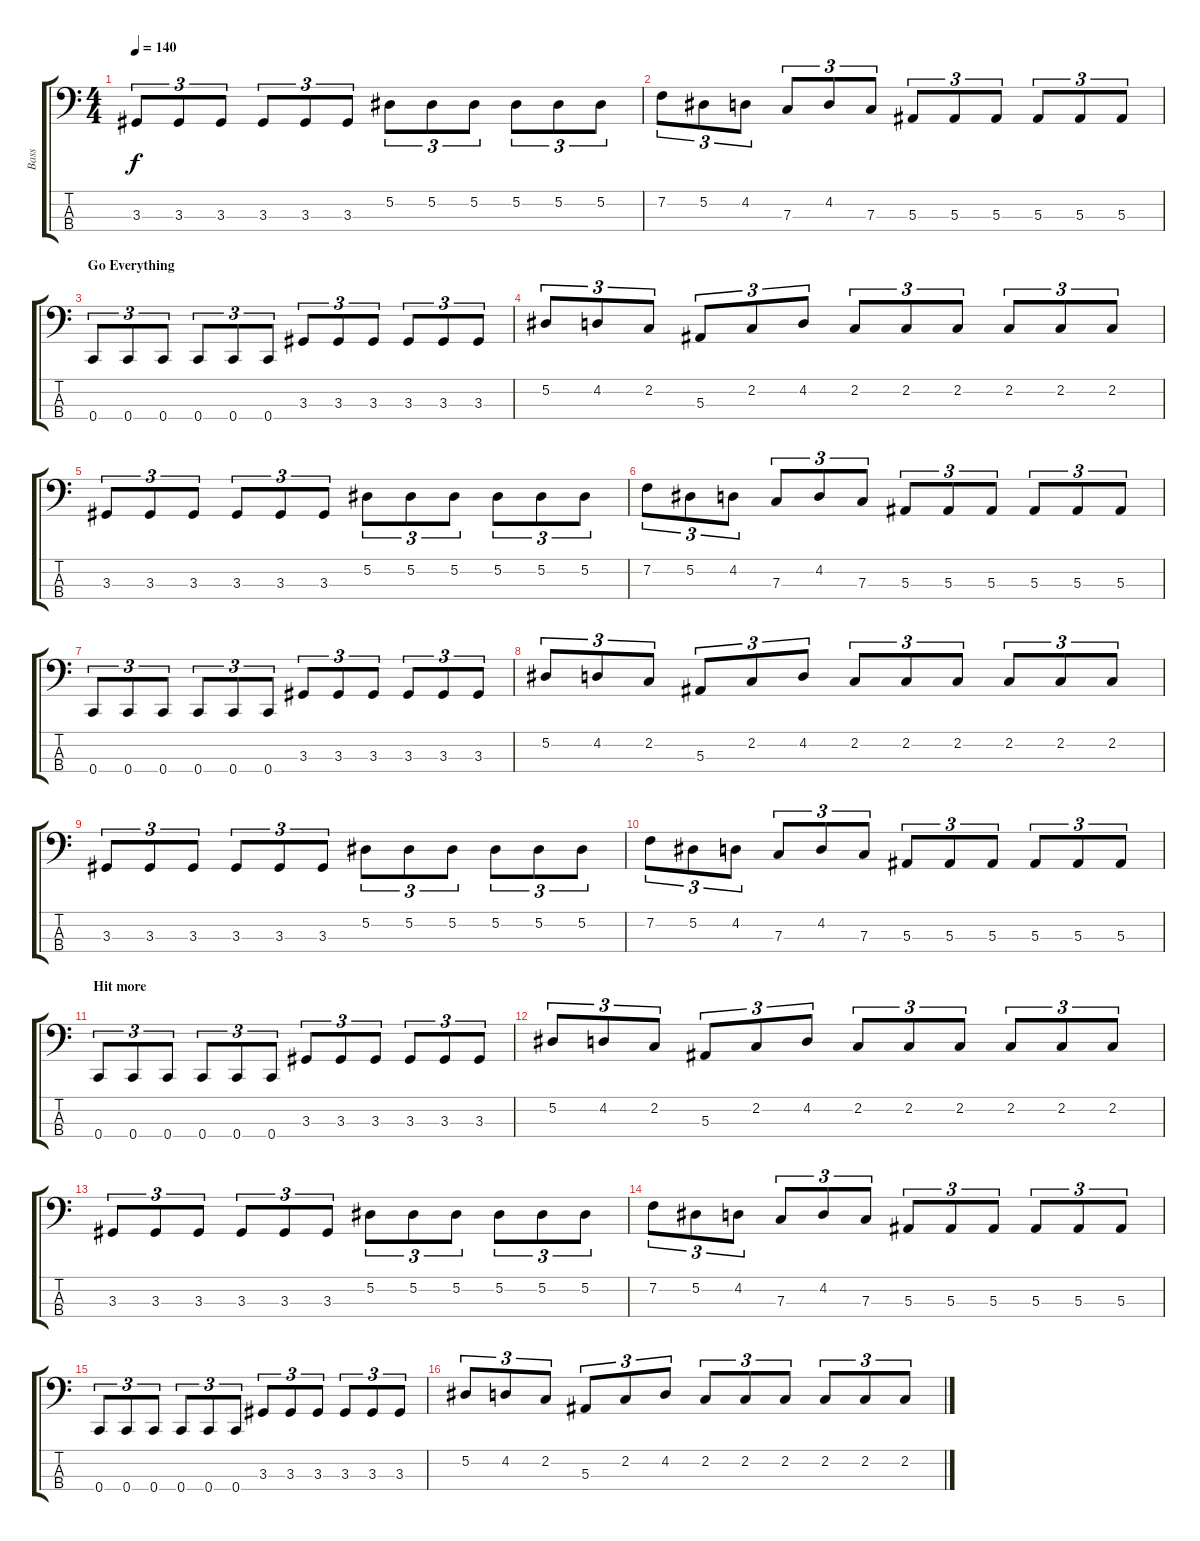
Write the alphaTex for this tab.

\track ("Bass" "Bass") {instrument electricbasspick}
\staff {score tabs}
\tuning (Eb2 Bb1 F1 C1) {hide}
\ts (4 4)
\tempo 140
\clef f4
\ks c
3.3.8{tu (3 2) dy f} 3.3.8{tu (3 2)} 3.3.8{tu (3 2)} 3.3.8{tu (3 2)} 3.3.8{tu (3 2)} 3.3.8{tu (3 2)} 5.2.8{tu (3 2)} 5.2.8{tu (3 2)} 5.2.8{tu (3 2)} 5.2.8{tu (3 2)} 5.2.8{tu (3 2)} 5.2.8{tu (3 2)} |
7.2.8{tu (3 2)} 5.2.8{tu (3 2)} 4.2.8{tu (3 2)} 7.3.8{tu (3 2)} 4.2.8{tu (3 2)} 7.3.8{tu (3 2)} 5.3.8{tu (3 2)} 5.3.8{tu (3 2)} 5.3.8{tu (3 2)} 5.3.8{tu (3 2)} 5.3.8{tu (3 2)} 5.3.8{tu (3 2)} |
\section ("" "Go Everything")
0.4.8{tu (3 2)} 0.4.8{tu (3 2)} 0.4.8{tu (3 2)} 0.4.8{tu (3 2)} 0.4.8{tu (3 2)} 0.4.8{tu (3 2)} 3.3.8{tu (3 2)} 3.3.8{tu (3 2)} 3.3.8{tu (3 2)} 3.3.8{tu (3 2)} 3.3.8{tu (3 2)} 3.3.8{tu (3 2)} |
5.2.8{tu (3 2)} 4.2.8{tu (3 2)} 2.2.8{tu (3 2)} 5.3.8{tu (3 2)} 2.2.8{tu (3 2)} 4.2.8{tu (3 2)} 2.2.8{tu (3 2)} 2.2.8{tu (3 2)} 2.2.8{tu (3 2)} 2.2.8{tu (3 2)} 2.2.8{tu (3 2)} 2.2.8{tu (3 2)} |
3.3.8{tu (3 2)} 3.3.8{tu (3 2)} 3.3.8{tu (3 2)} 3.3.8{tu (3 2)} 3.3.8{tu (3 2)} 3.3.8{tu (3 2)} 5.2.8{tu (3 2)} 5.2.8{tu (3 2)} 5.2.8{tu (3 2)} 5.2.8{tu (3 2)} 5.2.8{tu (3 2)} 5.2.8{tu (3 2)} |
7.2.8{tu (3 2)} 5.2.8{tu (3 2)} 4.2.8{tu (3 2)} 7.3.8{tu (3 2)} 4.2.8{tu (3 2)} 7.3.8{tu (3 2)} 5.3.8{tu (3 2)} 5.3.8{tu (3 2)} 5.3.8{tu (3 2)} 5.3.8{tu (3 2)} 5.3.8{tu (3 2)} 5.3.8{tu (3 2)} |
0.4.8{tu (3 2)} 0.4.8{tu (3 2)} 0.4.8{tu (3 2)} 0.4.8{tu (3 2)} 0.4.8{tu (3 2)} 0.4.8{tu (3 2)} 3.3.8{tu (3 2)} 3.3.8{tu (3 2)} 3.3.8{tu (3 2)} 3.3.8{tu (3 2)} 3.3.8{tu (3 2)} 3.3.8{tu (3 2)} |
5.2.8{tu (3 2)} 4.2.8{tu (3 2)} 2.2.8{tu (3 2)} 5.3.8{tu (3 2)} 2.2.8{tu (3 2)} 4.2.8{tu (3 2)} 2.2.8{tu (3 2)} 2.2.8{tu (3 2)} 2.2.8{tu (3 2)} 2.2.8{tu (3 2)} 2.2.8{tu (3 2)} 2.2.8{tu (3 2)} |
3.3.8{tu (3 2)} 3.3.8{tu (3 2)} 3.3.8{tu (3 2)} 3.3.8{tu (3 2)} 3.3.8{tu (3 2)} 3.3.8{tu (3 2)} 5.2.8{tu (3 2)} 5.2.8{tu (3 2)} 5.2.8{tu (3 2)} 5.2.8{tu (3 2)} 5.2.8{tu (3 2)} 5.2.8{tu (3 2)} |
7.2.8{tu (3 2)} 5.2.8{tu (3 2)} 4.2.8{tu (3 2)} 7.3.8{tu (3 2)} 4.2.8{tu (3 2)} 7.3.8{tu (3 2)} 5.3.8{tu (3 2)} 5.3.8{tu (3 2)} 5.3.8{tu (3 2)} 5.3.8{tu (3 2)} 5.3.8{tu (3 2)} 5.3.8{tu (3 2)} |
\section ("" "Hit more")
0.4.8{tu (3 2)} 0.4.8{tu (3 2)} 0.4.8{tu (3 2)} 0.4.8{tu (3 2)} 0.4.8{tu (3 2)} 0.4.8{tu (3 2)} 3.3.8{tu (3 2)} 3.3.8{tu (3 2)} 3.3.8{tu (3 2)} 3.3.8{tu (3 2)} 3.3.8{tu (3 2)} 3.3.8{tu (3 2)} |
5.2.8{tu (3 2)} 4.2.8{tu (3 2)} 2.2.8{tu (3 2)} 5.3.8{tu (3 2)} 2.2.8{tu (3 2)} 4.2.8{tu (3 2)} 2.2.8{tu (3 2)} 2.2.8{tu (3 2)} 2.2.8{tu (3 2)} 2.2.8{tu (3 2)} 2.2.8{tu (3 2)} 2.2.8{tu (3 2)} |
3.3.8{tu (3 2)} 3.3.8{tu (3 2)} 3.3.8{tu (3 2)} 3.3.8{tu (3 2)} 3.3.8{tu (3 2)} 3.3.8{tu (3 2)} 5.2.8{tu (3 2)} 5.2.8{tu (3 2)} 5.2.8{tu (3 2)} 5.2.8{tu (3 2)} 5.2.8{tu (3 2)} 5.2.8{tu (3 2)} |
7.2.8{tu (3 2)} 5.2.8{tu (3 2)} 4.2.8{tu (3 2)} 7.3.8{tu (3 2)} 4.2.8{tu (3 2)} 7.3.8{tu (3 2)} 5.3.8{tu (3 2)} 5.3.8{tu (3 2)} 5.3.8{tu (3 2)} 5.3.8{tu (3 2)} 5.3.8{tu (3 2)} 5.3.8{tu (3 2)} |
0.4.8{tu (3 2)} 0.4.8{tu (3 2)} 0.4.8{tu (3 2)} 0.4.8{tu (3 2)} 0.4.8{tu (3 2)} 0.4.8{tu (3 2)} 3.3.8{tu (3 2)} 3.3.8{tu (3 2)} 3.3.8{tu (3 2)} 3.3.8{tu (3 2)} 3.3.8{tu (3 2)} 3.3.8{tu (3 2)} |
5.2.8{tu (3 2)} 4.2.8{tu (3 2)} 2.2.8{tu (3 2)} 5.3.8{tu (3 2)} 2.2.8{tu (3 2)} 4.2.8{tu (3 2)} 2.2.8{tu (3 2)} 2.2.8{tu (3 2)} 2.2.8{tu (3 2)} 2.2.8{tu (3 2)} 2.2.8{tu (3 2)} 2.2.8{tu (3 2)}
